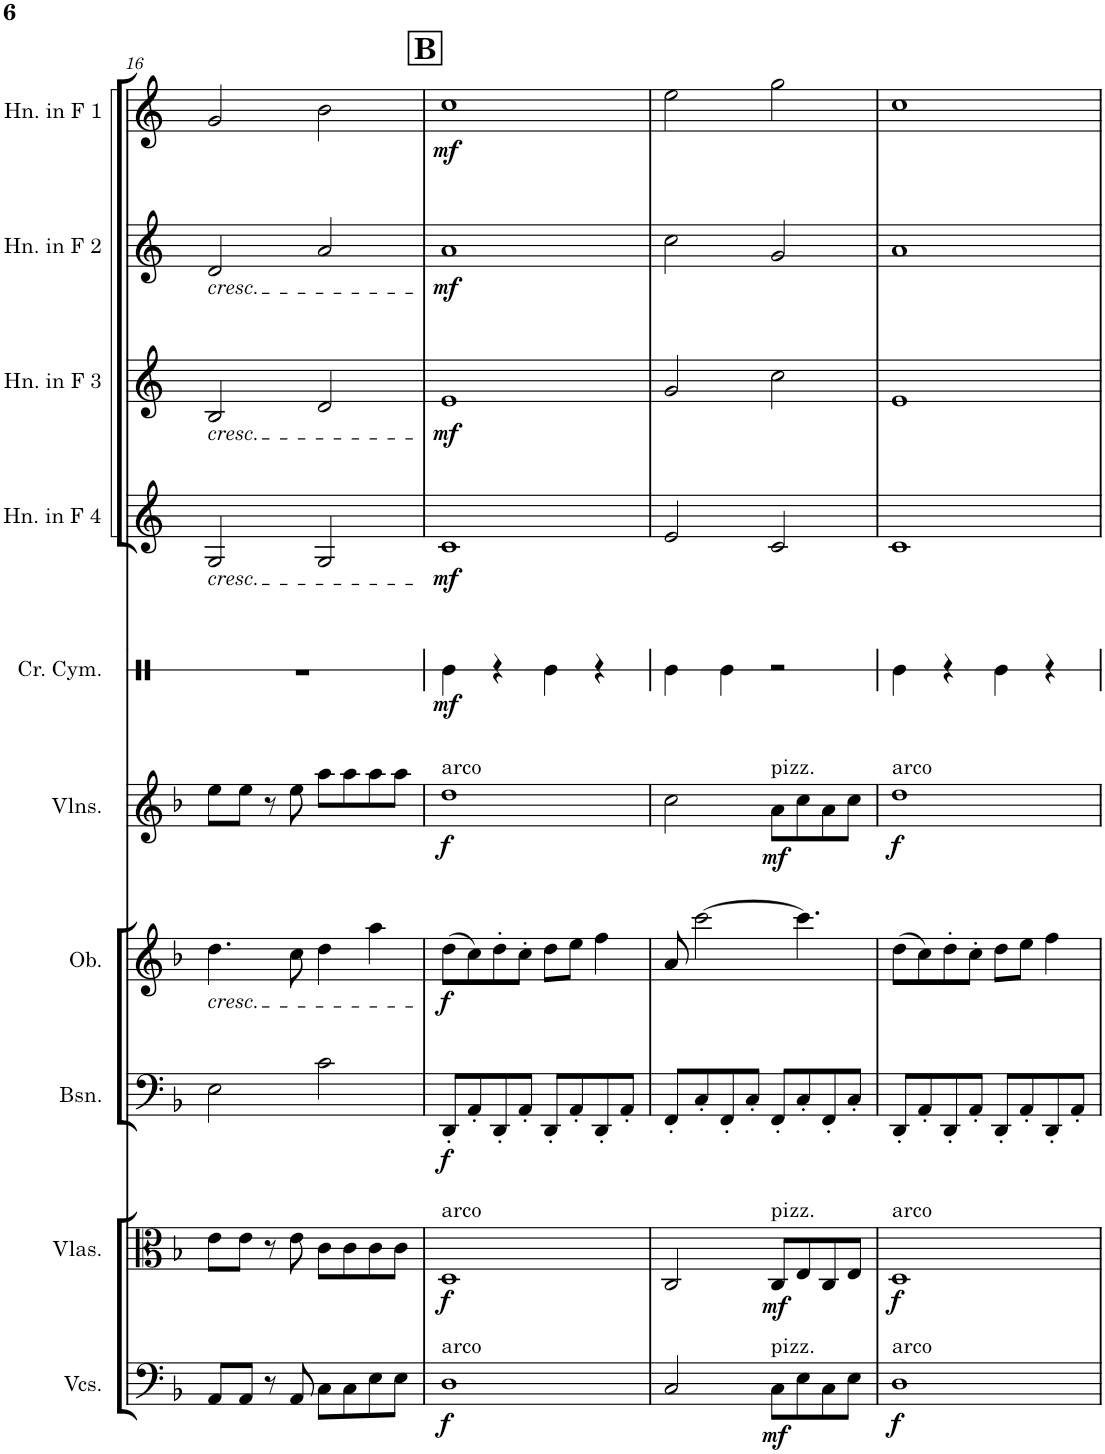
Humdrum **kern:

**kern	**dynam	**kern	**dynam	**kern	**dynam	**kern	**dynam	**kern	**dynam	**kern	**dynam	**kern	**dynam	**kern	**dynam	**kern	**dynam	**kern	**dynam
*part10	*part10	*part9	*part9	*part8	*part8	*part7	*part7	*part6	*part6	*part5	*part5	*part4	*part4	*part3	*part3	*part2	*part2	*part1	*part1
*staff10	*staff10	*staff9	*staff9	*staff8	*staff8	*staff7	*staff7	*staff6	*staff6	*staff5	*staff5	*staff4	*staff4	*staff3	*staff3	*staff2	*staff2	*staff1	*staff1
*I"Violoncellos	*	*I"Violas	*	*I"Bassoon	*	*I"Oboe	*	*I"Violins	*	*I"Crash Cymbal	*	*I"Horn in F 4	*	*I"Horn in F 3	*	*I"Horn in F 2	*	*I"Horn in F 1	*
*I'Vcs.	*	*I'Vlas.	*	*I'Bsn.	*	*I'Ob.	*	*I'Vlns.	*	*I'Cr. Cym.	*	*I'Hn. in F 4	*	*I'Hn. in F 3	*	*I'Hn. in F 2	*	*I'Hn. in F 1	*
!!LO:PB:g=z
*clefF4	*	*clefC3	*	*clefF4	*	*clefG2	*	*clefG2	*	*clefX	*	*clefG2	*	*clefG2	*	*clefG2	*	*clefG2	*
*	*	*	*	*	*	*	*	*	*	*	*	*Trd4c7	*	*Trd4c7	*	*Trd4c7	*	*Trd4c7	*
*k[b-]	*	*k[b-]	*	*k[b-]	*	*k[b-]	*	*k[b-]	*	*k[]	*	*k[]	*	*k[]	*	*k[]	*	*k[]	*
*M4/4	*	*M4/4	*	*M4/4	*	*M4/4	*	*M4/4	*	*M4/4	*	*M4/4	*	*M4/4	*	*M4/4	*	*M4/4	*
=16	=16	=16	=16	=16	=16	=16	=16	=16	=16	=16	=16	=16	=16	=16	=16	=16	=16	=16	=16
!	!	!	!	!	!	!	!	!	!	!	!	!	!	!	!	!LO:TX:b:i:t=cresc.	!	!	!
!	!	!	!	!	!	!	!	!	!	!	!	!	!	!LO:TX:b:i:t=cresc.	!	!	!	!	!
!	!	!	!	!	!	!	!	!	!	!	!	!LO:TX:b:i:t=cresc.	!	!	!	!	!	!	!
!	!	!	!	!	!	!LO:TX:b:i:t=cresc.	!	!	!	!	!	!	!	!	!	!	!	!	!
8AA/L	.	8e\L	.	2E\	.	4.dd\	.	8ee\L	.	1r	.	2G/	.	2B/	.	2d/	.	2g/	.
8AA/J	.	8e\J	.	.	.	.	.	8ee\J	.	.	.	.	.	.	.	.	.	.	.
8r	.	8r	.	.	.	.	.	8r	.	.	.	.	.	.	.	.	.	.	.
8AA/	.	8e\	.	.	.	8cc\	.	8ee\	.	.	.	.	.	.	.	.	.	.	.
8C\L	.	8c\L	.	2c\	.	4dd\	.	8aa\L	.	.	.	2G/	.	2d/	.	2a/	.	2b\	.
8C\	.	8c\	.	.	.	.	.	8aa\	.	.	.	.	.	.	.	.	.	.	.
8E\	.	8c\	.	.	.	4aa\	.	8aa\	.	.	.	.	.	.	.	.	.	.	.
8E\J	.	8c\J	.	.	.	.	.	8aa\J	.	.	.	.	.	.	.	.	.	.	.
!!LO:REH:place=s1:a:B:cj:fs=14:t=B
=17	=17	=17	=17	=17	=17	=17	=17	=17	=17	=17	=17	=17	=17	=17	=17	=17	=17	=17	=17
!	!	!	!	!	!	!	!	!LO:TX:a:t=arco	!	!	!	!	!	!	!	!	!	!	!
!	!	!LO:TX:a:t=arco	!	!	!	!	!	!	!	!	!	!	!	!	!	!	!	!	!
!LO:TX:a:t=arco	!	!	!	!	!	!	!	!	!	!	!	!	!	!	!	!	!	!	!
!	!LO:DY:b	!	!LO:DY:b	!	!LO:DY:b	!	!LO:DY:b	!	!LO:DY:b	!	!LO:DY:b	!	!LO:DY:b	!	!LO:DY:b	!	!LO:DY:b	!	!LO:DY:b
1D	f	1D	f	8DD'/L	f	(8dd\L	f	1dd	f	4Re\	mf	1c	mf	1e	mf	1a	mf	1cc	mf
.	.	.	.	8AA'/	.	8cc\)	.	.	.	.	.	.	.	.	.	.	.	.	.
.	.	.	.	8DD'/	.	8dd'\	.	.	.	4r	.	.	.	.	.	.	.	.	.
.	.	.	.	8AA'/J	.	8cc'\J	.	.	.	.	.	.	.	.	.	.	.	.	.
.	.	.	.	8DD'/L	.	8dd\L	.	.	.	4Re\	.	.	.	.	.	.	.	.	.
.	.	.	.	8AA'/	.	8ee\J	.	.	.	.	.	.	.	.	.	.	.	.	.
.	.	.	.	8DD'/	.	4ff\	.	.	.	4r	.	.	.	.	.	.	.	.	.
.	.	.	.	8AA'/J	.	.	.	.	.	.	.	.	.	.	.	.	.	.	.
=18	=18	=18	=18	=18	=18	=18	=18	=18	=18	=18	=18	=18	=18	=18	=18	=18	=18	=18	=18
2C/	.	2C/	.	8FF'/L	.	8a/	.	2cc\	.	4Re\	.	2e/	.	2g/	.	2cc\	.	2ee\	.
.	.	.	.	8C'/	.	[2ccc\	.	.	.	.	.	.	.	.	.	.	.	.	.
.	.	.	.	8FF'/	.	.	.	.	.	4Re\	.	.	.	.	.	.	.	.	.
.	.	.	.	8C'/J	.	.	.	.	.	.	.	.	.	.	.	.	.	.	.
!	!	!	!	!	!	!	!	!LO:TX:a:t=pizz.	!	!	!	!	!	!	!	!	!	!	!
!	!	!LO:TX:a:t=pizz.	!	!	!	!	!	!	!	!	!	!	!	!	!	!	!	!	!
!LO:TX:a:t=pizz.	!	!	!	!	!	!	!	!	!	!	!	!	!	!	!	!	!	!	!
!	!LO:DY:b	!	!LO:DY:b	!	!	!	!	!	!LO:DY:b	!	!	!	!	!	!	!	!	!	!
8C\L	mf	8C/L	mf	8FF'/L	.	.	.	8a\L	mf	2r	.	2c/	.	2cc\	.	2g/	.	2gg\	.
8E\	.	8E/	.	8C'/	.	4.ccc\]	.	8cc\	.	.	.	.	.	.	.	.	.	.	.
8C\	.	8C/	.	8FF'/	.	.	.	8a\	.	.	.	.	.	.	.	.	.	.	.
8E\J	.	8E/J	.	8C'/J	.	.	.	8cc\J	.	.	.	.	.	.	.	.	.	.	.
=19	=19	=19	=19	=19	=19	=19	=19	=19	=19	=19	=19	=19	=19	=19	=19	=19	=19	=19	=19
!	!	!	!	!	!	!	!	!LO:TX:a:t=arco	!	!	!	!	!	!	!	!	!	!	!
!	!	!LO:TX:a:t=arco	!	!	!	!	!	!	!	!	!	!	!	!	!	!	!	!	!
!LO:TX:a:t=arco	!	!	!	!	!	!	!	!	!	!	!	!	!	!	!	!	!	!	!
!	!LO:DY:b	!	!LO:DY:b	!	!	!	!	!	!LO:DY:b	!	!	!	!	!	!	!	!	!	!
1D	f	1D	f	8DD'/L	.	(8dd\L	.	1dd	f	4Re\	.	1c	.	1e	.	1a	.	1cc	.
.	.	.	.	8AA'/	.	8cc\)	.	.	.	.	.	.	.	.	.	.	.	.	.
.	.	.	.	8DD'/	.	8dd'\	.	.	.	4r	.	.	.	.	.	.	.	.	.
.	.	.	.	8AA'/J	.	8cc'\J	.	.	.	.	.	.	.	.	.	.	.	.	.
.	.	.	.	8DD'/L	.	8dd\L	.	.	.	4Re\	.	.	.	.	.	.	.	.	.
.	.	.	.	8AA'/	.	8ee\J	.	.	.	.	.	.	.	.	.	.	.	.	.
.	.	.	.	8DD'/	.	4ff\	.	.	.	4r	.	.	.	.	.	.	.	.	.
.	.	.	.	8AA'/J	.	.	.	.	.	.	.	.	.	.	.	.	.	.	.
=	=	=	=	=	=	=	=	=	=	=	=	=	=	=	=	=	=	=	=
*-	*-	*-	*-	*-	*-	*-	*-	*-	*-	*-	*-	*-	*-	*-	*-	*-	*-	*-	*-
